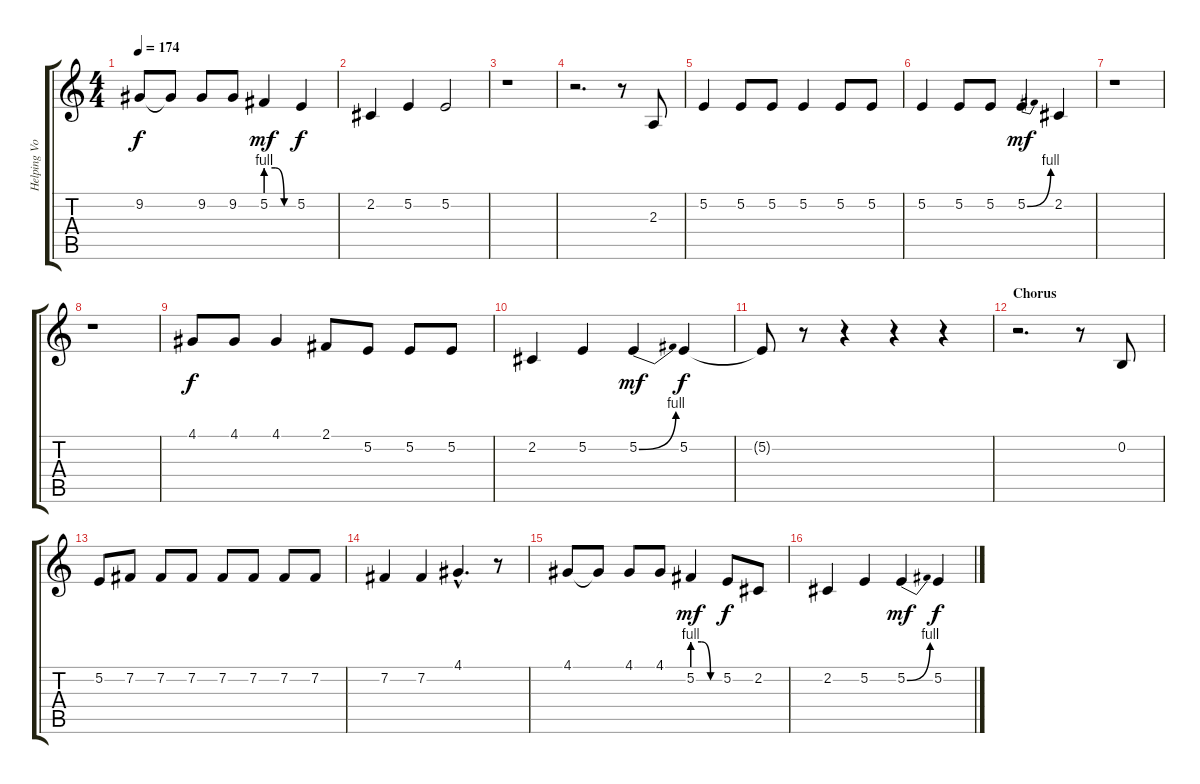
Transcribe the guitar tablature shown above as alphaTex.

\track ("Helping Vocals" "Helping Vo") {instrument pad2warm}
\staff {score tabs}
\tuning (E4 B3 G3 D3 A2 E2) {hide}
\ts (4 4)
\tempo 174
\clef g2
\ks c
9.2.8{dy f} 9.2{t}.8 9.2.8 9.2.8 5.2{be (custom 0 4 20 4 40 0 60 0)}.4{dy mf} 5.2.4{dy f} |
2.2.4 5.2.4 5.2.2 |
r.1 |
r.2{d} r.8 2.3.8 |
5.2.4 5.2.8 5.2.8 5.2.4 5.2.8 5.2.8 |
5.2.4 5.2.8 5.2.8 5.2{be (bend 0 0 60 4)}.4{dy mf} 2.2.4 |
r.1 |
r.1 |
4.1.8{dy f} 4.1.8 4.1.4 2.1.8 5.2.8 5.2.8 5.2.8 |
2.2.4 5.2.4 5.2{be (bend 0 0 60 4)}.4{dy mf} 5.2.4{dy f} |
5.2{t}.8 r.8 r.4 r.4 r.4 |
\section ("" "Chorus")
r.2{d} r.8 0.2.8 |
5.2.8 7.2.8 7.2.8 7.2.8 7.2.8 7.2.8 7.2.8 7.2.8 |
7.2.4 7.2.4 4.1{hac}.4{d} r.8 |
4.1.8 4.1{t}.8 4.1.8 4.1.8 5.2{be (custom 0 4 20 4 40 0 60 0)}.4{dy mf} 5.2.8{dy f} 2.2.8 |
2.2.4 5.2.4 5.2{be (bend 0 0 60 4)}.4{dy mf} 5.2.4{dy f}
